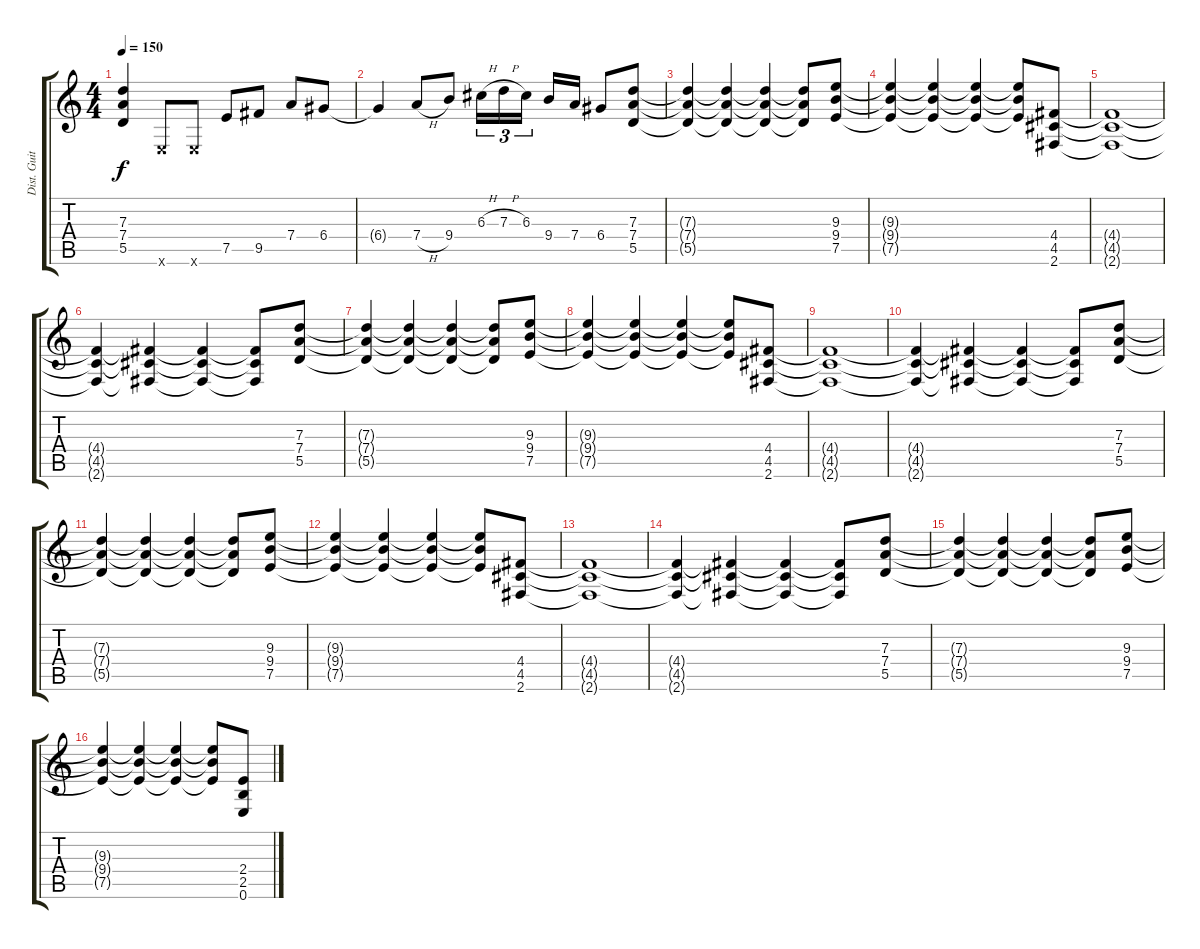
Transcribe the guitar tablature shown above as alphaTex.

\track ("Dist. Guitar 1" "Dist. Guit") {instrument distortionguitar}
\staff {score tabs}
\tuning (E4 B3 G3 D3 A2 E2) {hide}
\ts (4 4)
\tempo 150
\clef g2
\ks c
(7.3 7.4 5.5).4{dy f} 0.6{x}.8 0.6{x}.8 7.5.8 9.5.8 7.4.8 6.4.8 |
6.4{t}.4 7.4{h}.8 9.4.8 6.3{h}.16{tu (3 2)} 7.3{h}.16{tu (3 2)} 6.3.16{tu (3 2)} 9.4.16 7.4.16 6.4.8 (7.3 7.4 5.5).8 |
(7.3{t} 7.4{t} 5.5{t}).4 (7.3{t} 7.4{t} 5.5{t}).4 (7.3{t} 7.4{t} 5.5{t}).4 (7.3{t} 7.4{t} 5.5{t}).8 (9.3 9.4 7.5).8 |
(9.3{t} 9.4{t} 7.5{t}).4 (9.3{t} 9.4{t} 7.5{t}).4 (9.3{t} 9.4{t} 7.5{t}).4 (9.3{t} 9.4{t} 7.5{t}).8 (4.4 4.5 2.6).8 |
(4.4{t} 4.5{t} 2.6{t}).1 |
(4.4{t} 4.5{t} 2.6{t}).4 (4.4{t} 4.5{t} 2.6{t}).4 (4.4{t} 4.5{t} 2.6{t}).4 (4.4{t} 4.5{t} 2.6{t}).8 (7.3 7.4 5.5).8 |
(7.3{t} 7.4{t} 5.5{t}).4 (7.3{t} 7.4{t} 5.5{t}).4 (7.3{t} 7.4{t} 5.5{t}).4 (7.3{t} 7.4{t} 5.5{t}).8 (9.3 9.4 7.5).8 |
(9.3{t} 9.4{t} 7.5{t}).4 (9.3{t} 9.4{t} 7.5{t}).4 (9.3{t} 9.4{t} 7.5{t}).4 (9.3{t} 9.4{t} 7.5{t}).8 (4.4 4.5 2.6).8 |
(4.4{t} 4.5{t} 2.6{t}).1 |
(4.4{t} 4.5{t} 2.6{t}).4 (4.4{t} 4.5{t} 2.6{t}).4 (4.4{t} 4.5{t} 2.6{t}).4 (4.4{t} 4.5{t} 2.6{t}).8 (7.3 7.4 5.5).8 |
(7.3{t} 7.4{t} 5.5{t}).4 (7.3{t} 7.4{t} 5.5{t}).4 (7.3{t} 7.4{t} 5.5{t}).4 (7.3{t} 7.4{t} 5.5{t}).8 (9.3 9.4 7.5).8 |
(9.3{t} 9.4{t} 7.5{t}).4 (9.3{t} 9.4{t} 7.5{t}).4 (9.3{t} 9.4{t} 7.5{t}).4 (9.3{t} 9.4{t} 7.5{t}).8 (4.4 4.5 2.6).8 |
(4.4{t} 4.5{t} 2.6{t}).1 |
(4.4{t} 4.5{t} 2.6{t}).4 (4.4{t} 4.5{t} 2.6{t}).4 (4.4{t} 4.5{t} 2.6{t}).4 (4.4{t} 4.5{t} 2.6{t}).8 (7.3 7.4 5.5).8 |
(7.3{t} 7.4{t} 5.5{t}).4 (7.3{t} 7.4{t} 5.5{t}).4 (7.3{t} 7.4{t} 5.5{t}).4 (7.3{t} 7.4{t} 5.5{t}).8 (9.3 9.4 7.5).8 |
(9.3{t} 9.4{t} 7.5{t}).4 (9.3{t} 9.4{t} 7.5{t}).4 (9.3{t} 9.4{t} 7.5{t}).4 (9.3{t} 9.4{t} 7.5{t}).8 (2.4 2.5 0.6).8
